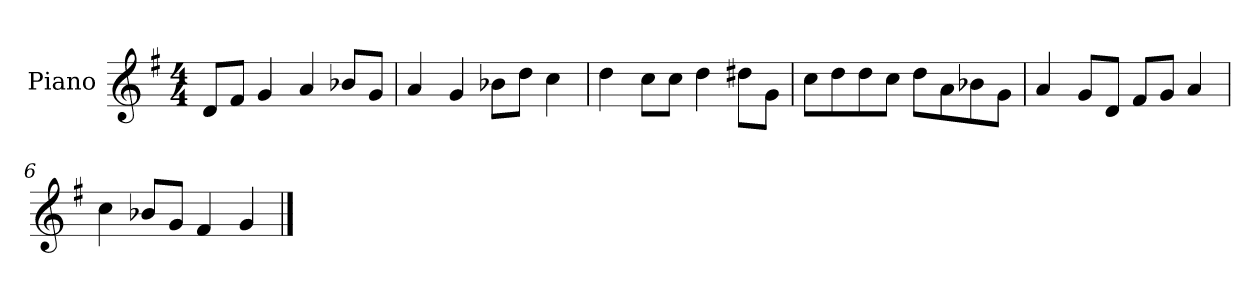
**kern
*part1
*staff1
*I"Piano
*I'P-no
*clefG2
*k[f#]
*M4/4
*MM90
=1
8d/L
8f#/J
4g/
4a/
8b-X/L
8g/J
=2
4a/
4g/
8b-X\L
8dd\J
4cc\
=3
4dd\
8cc\L
8cc\J
4dd\
8dd#X\L
8g\J
=4
8cc\L
8dd\
8dd\
8cc\J
8dd\L
8a\
8b-X\
8g\J
=5
4a/
8g/L
8d/J
8f#/L
8g/J
4a/
!!LO:LB:g=z
=6
4cc\
8b-X/L
8g/J
4f#/
4g/
==
*-
